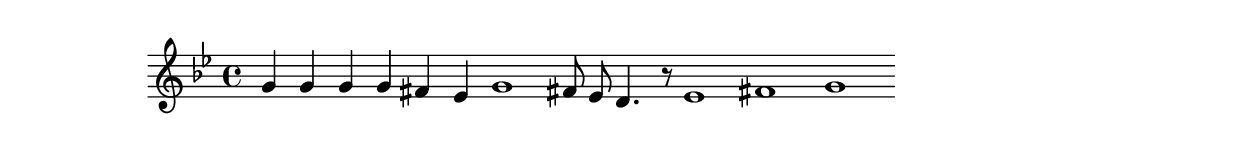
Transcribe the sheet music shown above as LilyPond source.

%% DO NOT EDIT this file manually; it is automatically
%% generated from LSR http://lsr.dsi.unimi.it
%% Make any changes in LSR itself, or in Documentation/snippets/new/ ,
%% and then run scripts/auxiliar/makelsr.py
%%
%% This file is in the public domain.
\version "2.17.20"

\header {
  lsrtags = "world-music"

  texidoc = "
For improvisations or taqasim which are temporarily free, the time
signature can be omitted and @code{\\cadenzaOn} can be used.  Adjusting
the accidental style might be required, since the absence of bar lines
will cause the accidental to be marked only once.  Here is an example
of what could be the start of a hijaz improvisation:

"
  doctitle = "Arabic improvisation"
} % begin verbatim


\include "arabic.ly"

\relative sol' {
  \key re \kurd
  \accidentalStyle forget
  \cadenzaOn
  sol4 sol sol sol fad mib sol1 fad8 mib re4. r8 mib1 fad sol
}
